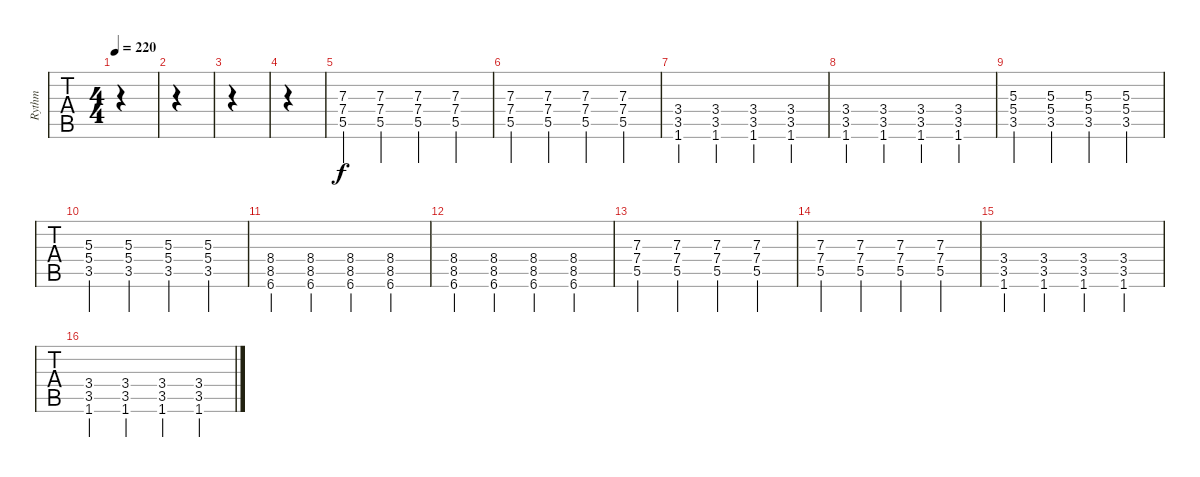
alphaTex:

\track ("Rythm" "Rythm") {instrument overdrivenguitar}
\staff {tabs}
\tuning (Eb4 Bb3 Gb3 Db3 Ab2 Eb2) {hide}
\ts (4 4)
\tempo 220
\clef g2
\ks c
|
|
|
|
(7.3 7.4 5.5).4 (7.3 7.4 5.5).4 (7.3 7.4 5.5).4 (7.3 7.4 5.5).4 |
(7.3 7.4 5.5).4 (7.3 7.4 5.5).4 (7.3 7.4 5.5).4 (7.3 7.4 5.5).4 |
(3.4 3.5 1.6).4 (3.4 3.5 1.6).4 (3.4 3.5 1.6).4 (3.4 3.5 1.6).4 |
(3.4 3.5 1.6).4 (3.4 3.5 1.6).4 (3.4 3.5 1.6).4 (3.4 3.5 1.6).4 |
(5.3 5.4 3.5).4 (5.3 5.4 3.5).4 (5.3 5.4 3.5).4 (5.3 5.4 3.5).4 |
(5.3 5.4 3.5).4 (5.3 5.4 3.5).4 (5.3 5.4 3.5).4 (5.3 5.4 3.5).4 |
(8.4 8.5 6.6).4 (8.4 8.5 6.6).4 (8.4 8.5 6.6).4 (8.4 8.5 6.6).4 |
(8.4 8.5 6.6).4 (8.4 8.5 6.6).4 (8.4 8.5 6.6).4 (8.4 8.5 6.6).4 |
(7.3 7.4 5.5).4 (7.3 7.4 5.5).4 (7.3 7.4 5.5).4 (7.3 7.4 5.5).4 |
(7.3 7.4 5.5).4 (7.3 7.4 5.5).4 (7.3 7.4 5.5).4 (7.3 7.4 5.5).4 |
(3.4 3.5 1.6).4 (3.4 3.5 1.6).4 (3.4 3.5 1.6).4 (3.4 3.5 1.6).4 |
(3.4 3.5 1.6).4 (3.4 3.5 1.6).4 (3.4 3.5 1.6).4 (3.4 3.5 1.6).4
